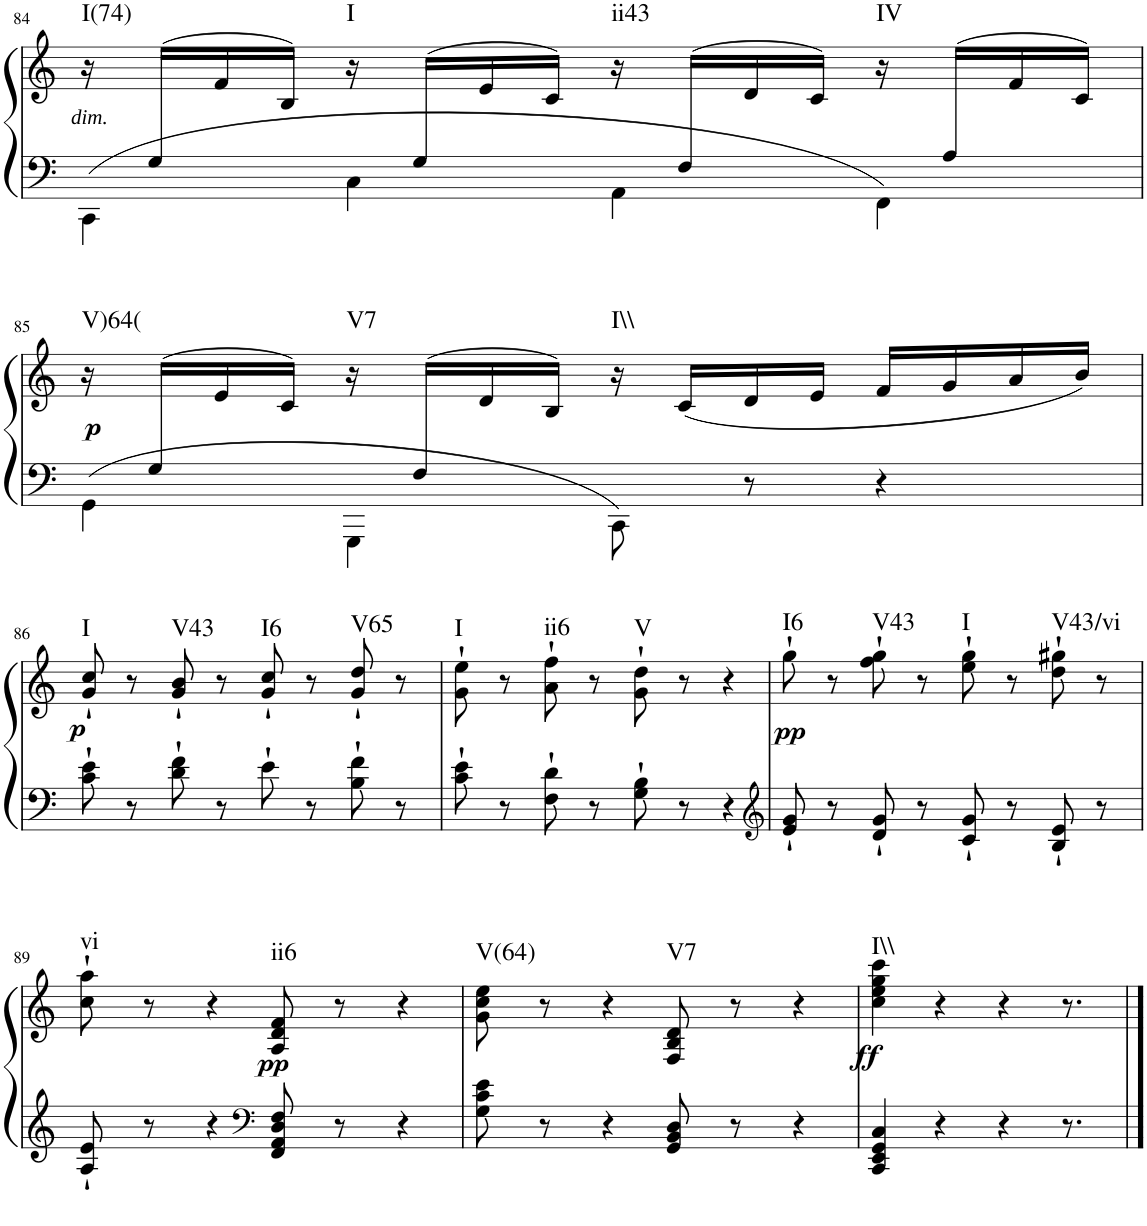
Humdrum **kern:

**kern	**kern	**dynam	**harte
*part1	*part1	*part1	*part1
*staff2	*staff1	*staff1/2	*
*I"Piano	*	*	*
*I'Pno	*	*	*
!!LO:PB:g=z
*clefF4	*clefG2	*	*
*k[]	*k[]	*	*
*M4/4	*M4/4	*	*
*met(c|)	*met(c|)	*	*
=84	=84	=84	=84
*^	*	*	*
!	!	!	!LO:DY:b	!LO:H:kt=I(74)
16ryy	4CC\	16r	other-dynamics	N
(16G/LL	.	16ryy	.	.
8.ryy	.	16f/	.	.
.	.	16B/JJ)	.	.
!	!	!	!	!LO:H:kt=I
.	4C\	16r	.	N
(16G/LL	.	16ryy	.	.
8.ryy	.	16e/	.	.
.	.	16c/JJ)	.	.
!	!	!	!	!LO:H:kt=ii43
.	4AA\	16r	.	N
(16F/LL	.	16ryy	.	.
8.ryy	.	16d/	.	.
.	.	16c/JJ)	.	.
!	!	!	!	!LO:H:kt=IV
.	4FF\	16r	.	N
(16A/LL	.	16ryy	.	.
8ryy	.	16f/	.	.
.	.	16c/JJ)	.	.
!!LO:LB:g=z
=85	=85	=85	=85	=85
!	!	!	!LO:DY:b	!LO:H:kt=V)64(
16ryy	4GG\	16r	p	N
(16G/LL	.	16ryy	.	.
8.ryy	.	16e/	.	.
.	.	16c/JJ)	.	.
!	!	!	!	!LO:H:kt=V7
.	4GGG\	16r	.	N
(16F/LL	.	16ryy	.	.
2ryy	.	16d/	.	.
.	.	16B/JJ)	.	.
!	!	!	!	!LO:H:kt=I\\
.	8CC\	16r	.	N
.	.	(16c/LL	.	.
.	8r	16d/	.	.
.	.	16e/JJ	.	.
.	4r	16f/LL	.	.
.	.	16g/	.	.
8ryy	.	16a/	.	.
.	.	16b/JJ)	.	.
*v	*v	*	*	*
!!LO:LB:g=z
=86	=86	=86	=86
!	!	!LO:DY:b	!LO:H:kt=I
8c\'` 8e\'`	8g/'` 8cc/'`	p	N
8r	8r	.	.
!	!	!	!LO:H:kt=V43
8d\'` 8f\'`	8g/'` 8b/'`	.	N
8r	8r	.	.
!	!	!	!LO:H:kt=I6
8e'`\	8g/'` 8cc/'`	.	N
8r	8r	.	.
!	!	!	!LO:H:kt=V65
8B\'` 8f\'`	8g/'` 8dd/'`	.	N
8r	8r	.	.
=87	=87	=87	=87
!	!	!	!LO:H:kt=I
8c\'` 8e\'`	8g\'` 8ee\'`	.	N
8r	8r	.	.
!	!	!	!LO:H:kt=ii6
8F\'` 8d\'`	8a\'` 8ff\'`	.	N
8r	8r	.	.
!	!	!	!LO:H:kt=V
8G\'` 8B\'`	8g\'` 8dd\'`	.	N
8r	8r	.	.
4r	4r	.	.
=88	=88	=88	=88
*clefG2	*	*	*
!	!	!LO:DY:b	!LO:H:kt=I6
8e/'` 8g/'`	8gg'`\	pp	N
8r	8r	.	.
!	!	!	!LO:H:kt=V43
8d/'` 8g/'`	8ff\'` 8gg\'`	.	N
8r	8r	.	.
!	!	!	!LO:H:kt=I
8c/'` 8g/'`	8ee\'` 8gg\'`	.	N
8r	8r	.	.
!	!	!	!LO:H:kt=V43/vi
8B/'` 8e/'`	8dd\'` 8gg#X\'`	.	N
8r	8r	.	.
!!LO:LB:g=z
=89	=89	=89	=89
!	!	!	!LO:H:kt=vi
8A/'` 8e/'`	8cc\'` 8aa\'`	.	N
8r	8r	.	.
4r	4r	.	.
*clefF4	*	*	*
!	!	!LO:DY:b	!LO:H:kt=ii6
8FF/ 8AA/ 8D/ 8F/	8A/ 8d/ 8f/	pp	N
8r	8r	.	.
4r	4r	.	.
=90	=90	=90	=90
!	!	!	!LO:H:kt=V(64)
8G\ 8c\ 8e\	8g\ 8cc\ 8ee\	.	N
8r	8r	.	.
4r	4r	.	.
!	!	!	!LO:H:kt=V7
8GG/ 8BB/ 8D/	8F/ 8B/ 8d/	.	N
8r	8r	.	.
4r	4r	.	.
=91	=91	=91	=91
!	!	!LO:DY:b	!LO:H:kt=I\\
4CC/ 4EE/ 4GG/ 4C/	4cc\ 4ee\ 4gg\ 4ccc\	ff	N
4r	4r	.	.
4r	4r	.	.
8.r	8.r	.	.
==	==	==	==
*-	*-	*-	*-
